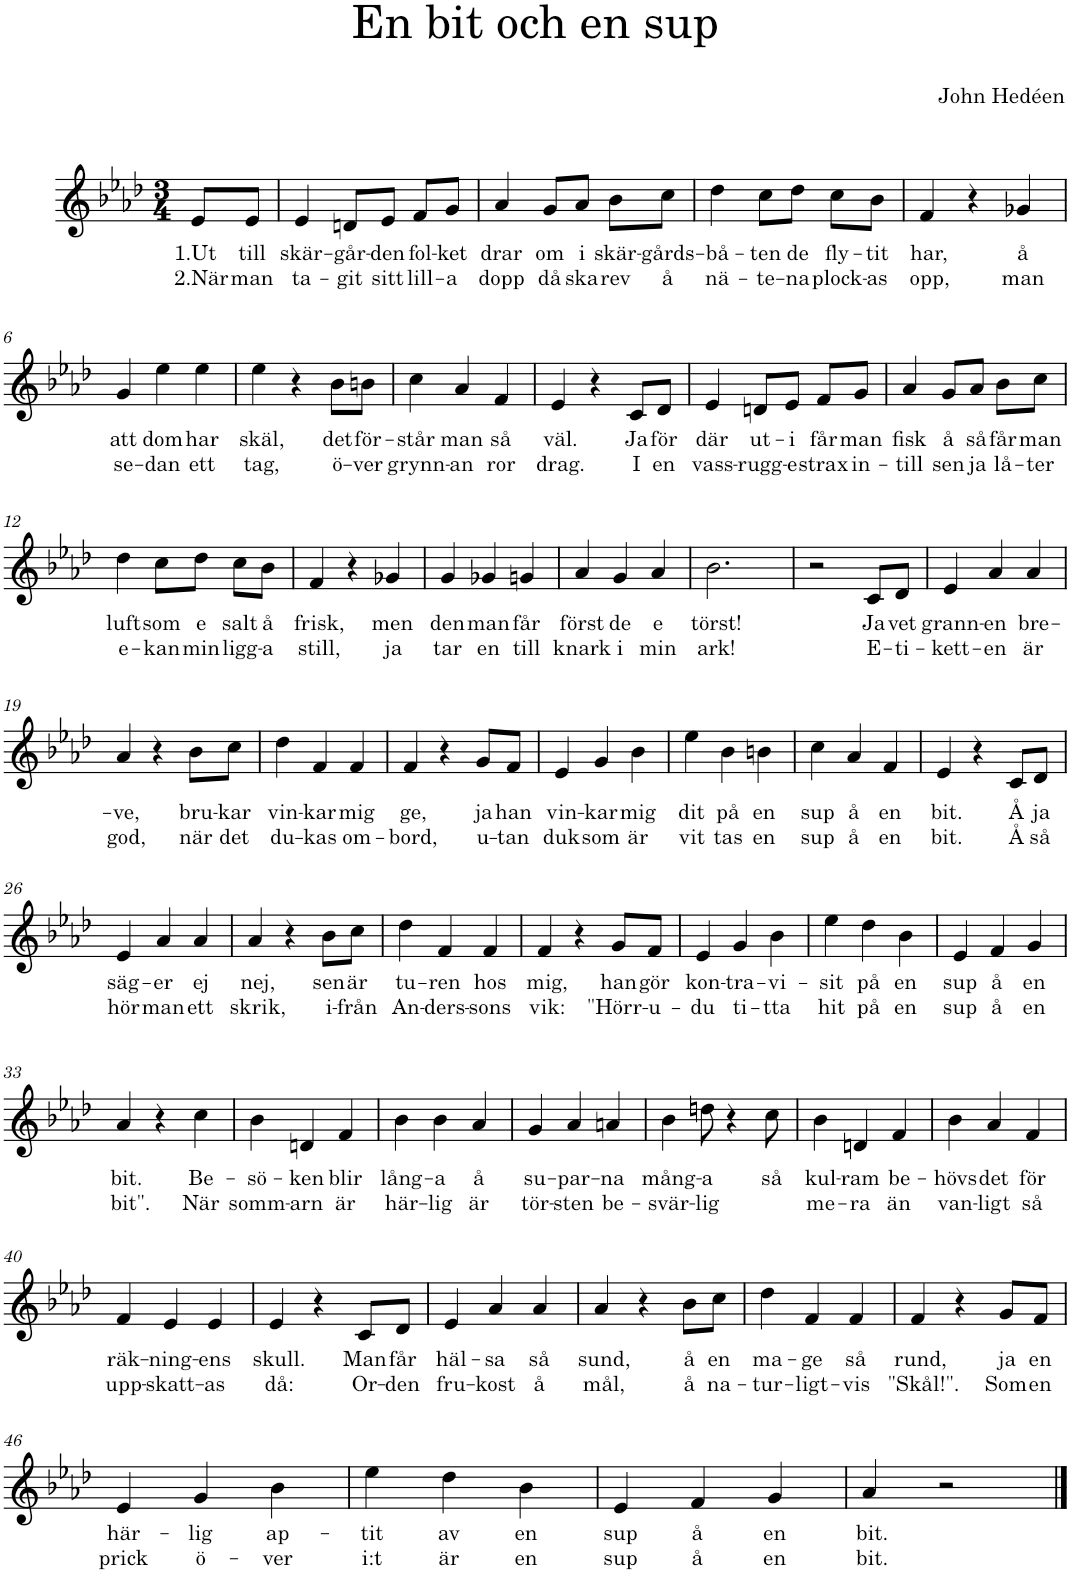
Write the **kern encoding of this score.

**kern	**text	**text
*part1	*part1	*part1
*staff1	*staff1	*staff1
*I"Piano	*	*
*I'Pno.	*	*
*clefG2	*	*
*k[b-e-a-d-]	*	*
*M3/4	*	*
=1	=1	=1
!	!LO:LY:b	!LO:LY:b
8e-/L	1.Ut	2.När
!	!LO:LY:b	!LO:LY:b
8e-/J	till	man
=2	=2	=2
!	!LO:LY:b	!LO:LY:b
4e-/	skär-	ta-
!	!LO:LY:b	!LO:LY:b
8dn/L	-går-	-git
!	!LO:LY:b	!LO:LY:b
8e-/J	-den	sitt
!	!LO:LY:b	!LO:LY:b
8f/L	fol-	lill-
!	!LO:LY:b	!LO:LY:b
8g/J	-ket	-a
=3	=3	=3
!	!LO:LY:b	!LO:LY:b
4a-/	drar	dopp
!	!LO:LY:b	!LO:LY:b
8g/L	om	då
!	!LO:LY:b	!LO:LY:b
8a-/J	i	ska
!	!LO:LY:b	!LO:LY:b
8b-\L	skär-	rev
!	!LO:LY:b	!LO:LY:b
8cc\J	-gårds-	å
=4	=4	=4
!	!LO:LY:b	!LO:LY:b
4dd-\	-bå-	nä-
!	!LO:LY:b	!LO:LY:b
8cc\L	-ten	-te-
!	!LO:LY:b	!LO:LY:b
8dd-\J	de	-na
!	!LO:LY:b	!LO:LY:b
8cc\L	fly-	plock-
!	!LO:LY:b	!LO:LY:b
8b-\J	-tit	-as
=5	=5	=5
!	!LO:LY:b	!LO:LY:b
4f/	har,	opp,
4r	.	.
!	!LO:LY:b	!LO:LY:b
4g-X/	å	man
!!LO:LB:g=z
=6	=6	=6
!	!LO:LY:b	!LO:LY:b
4g/	att	se-
!	!LO:LY:b	!LO:LY:b
4ee-\	dom	-dan
!	!LO:LY:b	!LO:LY:b
4ee-\	har	ett
=7	=7	=7
!	!LO:LY:b	!LO:LY:b
4ee-\	skäl,	tag,
4r	.	.
!	!LO:LY:b	!LO:LY:b
8b-\L	det	ö-
!	!LO:LY:b	!LO:LY:b
8bn\J	för-	-ver
=8	=8	=8
!	!LO:LY:b	!LO:LY:b
4cc\	-står	grynn-
!	!LO:LY:b	!LO:LY:b
4a-/	man	-an
!	!LO:LY:b	!LO:LY:b
4f/	så	ror
=9	=9	=9
!	!LO:LY:b	!LO:LY:b
4e-/	väl.	drag.
4r	.	.
!	!LO:LY:b	!LO:LY:b
8c/L	Ja	I
!	!LO:LY:b	!LO:LY:b
8d-/J	för	en
=10	=10	=10
!	!LO:LY:b	!LO:LY:b
4e-/	där	vass-
!	!LO:LY:b	!LO:LY:b
8dn/L	ut-	-rugg-
!	!LO:LY:b	!LO:LY:b
8e-/J	-i	-e
!	!LO:LY:b	!LO:LY:b
8f/L	får	strax
!	!LO:LY:b	!LO:LY:b
8g/J	man	in-
=11	=11	=11
!	!LO:LY:b	!LO:LY:b
4a-/	fisk	-till
!	!LO:LY:b	!LO:LY:b
8g/L	å	sen
!	!LO:LY:b	!LO:LY:b
8a-/J	så	ja
!	!LO:LY:b	!LO:LY:b
8b-\L	får	lå-
!	!LO:LY:b	!LO:LY:b
8cc\J	man	-ter
!!LO:LB:g=z
=12	=12	=12
!	!LO:LY:b	!LO:LY:b
4dd-\	luft	e-
!	!LO:LY:b	!LO:LY:b
8cc\L	som	-kan
!	!LO:LY:b	!LO:LY:b
8dd-\J	e	min
!	!LO:LY:b	!LO:LY:b
8cc\L	salt	ligg-
!	!LO:LY:b	!LO:LY:b
8b-\J	å	-a
=13	=13	=13
!	!LO:LY:b	!LO:LY:b
4f/	frisk,	still,
4r	.	.
!	!LO:LY:b	!LO:LY:b
4g-X/	men	ja
=14	=14	=14
!	!LO:LY:b	!LO:LY:b
4g/	den	tar
!	!LO:LY:b	!LO:LY:b
4g-X/	man	en
!	!LO:LY:b	!LO:LY:b
4gn/	får	till
=15	=15	=15
!	!LO:LY:b	!LO:LY:b
4a-/	först	knark
!	!LO:LY:b	!LO:LY:b
4g/	de	i
!	!LO:LY:b	!LO:LY:b
4a-/	e	min
=16	=16	=16
!	!LO:LY:b	!LO:LY:b
2.b-\	törst!	ark!
=17	=17	=17
2r	.	.
!	!LO:LY:b	!LO:LY:b
8c/L	Ja	E-
!	!LO:LY:b	!LO:LY:b
8d-/J	vet	-ti-
=18	=18	=18
!	!LO:LY:b	!LO:LY:b
4e-/	grann-	-kett-
!	!LO:LY:b	!LO:LY:b
4a-/	-en	-en
!	!LO:LY:b	!LO:LY:b
4a-/	bre-	är
!!LO:LB:g=z
=19	=19	=19
!	!LO:LY:b	!LO:LY:b
4a-/	-ve,	god,
4r	.	.
!	!LO:LY:b	!LO:LY:b
8b-\L	bru-	när
!	!LO:LY:b	!LO:LY:b
8cc\J	-kar	det
=20	=20	=20
!	!LO:LY:b	!LO:LY:b
4dd-\	vin-	du-
!	!LO:LY:b	!LO:LY:b
4f/	-kar	-kas
!	!LO:LY:b	!LO:LY:b
4f/	mig	om-
=21	=21	=21
!	!LO:LY:b	!LO:LY:b
4f/	ge,	-bord,
4r	.	.
!	!LO:LY:b	!LO:LY:b
8g/L	ja	u-
!	!LO:LY:b	!LO:LY:b
8f/J	han	-tan
=22	=22	=22
!	!LO:LY:b	!LO:LY:b
4e-/	vin-	duk
!	!LO:LY:b	!LO:LY:b
4g/	-kar	som
!	!LO:LY:b	!LO:LY:b
4b-\	mig	är
=23	=23	=23
!	!LO:LY:b	!LO:LY:b
4ee-\	dit	vit
!	!LO:LY:b	!LO:LY:b
4b-\	på	tas
!	!LO:LY:b	!LO:LY:b
4bn\	en	en
=24	=24	=24
!	!LO:LY:b	!LO:LY:b
4cc\	sup	sup
!	!LO:LY:b	!LO:LY:b
4a-/	å	å
!	!LO:LY:b	!LO:LY:b
4f/	en	en
=25	=25	=25
!	!LO:LY:b	!LO:LY:b
4e-/	bit.	bit.
4r	.	.
!	!LO:LY:b	!LO:LY:b
8c/L	Å	Å
!	!LO:LY:b	!LO:LY:b
8d-/J	ja	så
!!LO:LB:g=z
=26	=26	=26
!	!LO:LY:b	!LO:LY:b
4e-/	säg-	hör
!	!LO:LY:b	!LO:LY:b
4a-/	-er	man
!	!LO:LY:b	!LO:LY:b
4a-/	ej	ett
=27	=27	=27
!	!LO:LY:b	!LO:LY:b
4a-/	nej,	skrik,
4r	.	.
!	!LO:LY:b	!LO:LY:b
8b-\L	sen	i-
!	!LO:LY:b	!LO:LY:b
8cc\J	är	-från
=28	=28	=28
!	!LO:LY:b	!LO:LY:b
4dd-\	tu-	An-
!	!LO:LY:b	!LO:LY:b
4f/	-ren	-ders-
!	!LO:LY:b	!LO:LY:b
4f/	hos	-sons
=29	=29	=29
!	!LO:LY:b	!LO:LY:b
4f/	mig,	vik:
4r	.	.
!	!LO:LY:b	!LO:LY:b
8g/L	han	"Hörr-
!	!LO:LY:b	!LO:LY:b
8f/J	gör	-u-
=30	=30	=30
!	!LO:LY:b	!LO:LY:b
4e-/	kon-	-du
!	!LO:LY:b	!LO:LY:b
4g/	-tra-	ti-
!	!LO:LY:b	!LO:LY:b
4b-\	-vi-	-tta
=31	=31	=31
!	!LO:LY:b	!LO:LY:b
4ee-\	-sit	hit
!	!LO:LY:b	!LO:LY:b
4dd-\	på	på
!	!LO:LY:b	!LO:LY:b
4b-\	en	en
=32	=32	=32
!	!LO:LY:b	!LO:LY:b
4e-/	sup	sup
!	!LO:LY:b	!LO:LY:b
4f/	å	å
!	!LO:LY:b	!LO:LY:b
4g/	en	en
!!LO:LB:g=z
=33	=33	=33
!	!LO:LY:b	!LO:LY:b
4a-/	bit.	bit".
4r	.	.
!	!LO:LY:b	!LO:LY:b
4cc\	Be-	När
=34	=34	=34
!	!LO:LY:b	!LO:LY:b
4b-\	-sö-	somm-
!	!LO:LY:b	!LO:LY:b
4dn/	-ken	-arn
!	!LO:LY:b	!LO:LY:b
4f/	blir	är
=35	=35	=35
!	!LO:LY:b	!LO:LY:b
4b-\	lång-	här-
!	!LO:LY:b	!LO:LY:b
4b-\	-a	-lig
!	!LO:LY:b	!LO:LY:b
4a-/	å	är
=36	=36	=36
!	!LO:LY:b	!LO:LY:b
4g/	su-	tör-
!	!LO:LY:b	!LO:LY:b
4a-/	-par-	-sten
!	!LO:LY:b	!LO:LY:b
4an/	-na	be-
=37	=37	=37
!	!LO:LY:b	!LO:LY:b
4b-\	mång-	-svär-
!	!LO:LY:b	!LO:LY:b
8ddn\	-a	-lig
4r	.	.
!	!LO:LY:b	!
8cc\	så	.
=38	=38	=38
!	!LO:LY:b	!LO:LY:b
4b-\	kul-	me-
!	!LO:LY:b	!LO:LY:b
4dn/	-ram	-ra
!	!LO:LY:b	!LO:LY:b
4f/	be-	än
=39	=39	=39
!	!LO:LY:b	!LO:LY:b
4b-\	-hövs	van-
!	!LO:LY:b	!LO:LY:b
4a-/	det	-ligt
!	!LO:LY:b	!LO:LY:b
4f/	för	så
!!LO:LB:g=z
=40	=40	=40
!	!LO:LY:b	!LO:LY:b
4f/	räk-	upp-
!	!LO:LY:b	!LO:LY:b
4e-/	-ning-	-skatt-
!	!LO:LY:b	!LO:LY:b
4e-/	-ens	-as
=41	=41	=41
!	!LO:LY:b	!LO:LY:b
4e-/	skull.	då:
4r	.	.
!	!LO:LY:b	!LO:LY:b
8c/L	Man	Or-
!	!LO:LY:b	!LO:LY:b
8d-/J	får	-den
=42	=42	=42
!	!LO:LY:b	!LO:LY:b
4e-/	häl-	fru-
!	!LO:LY:b	!LO:LY:b
4a-/	-sa	-kost
!	!LO:LY:b	!LO:LY:b
4a-/	så	å
=43	=43	=43
!	!LO:LY:b	!LO:LY:b
4a-/	sund,	mål,
4r	.	.
!	!LO:LY:b	!LO:LY:b
8b-\L	å	å
!	!LO:LY:b	!LO:LY:b
8cc\J	en	na-
=44	=44	=44
!	!LO:LY:b	!LO:LY:b
4dd-\	ma-	-tur-
!	!LO:LY:b	!LO:LY:b
4f/	-ge	-ligt-
!	!LO:LY:b	!LO:LY:b
4f/	så	-vis
=45	=45	=45
!	!LO:LY:b	!LO:LY:b
4f/	rund,	"Skål!".
4r	.	.
!	!LO:LY:b	!LO:LY:b
8g/L	ja	Som
!	!LO:LY:b	!LO:LY:b
8f/J	en	en
!!LO:LB:g=z
=46	=46	=46
!	!LO:LY:b	!LO:LY:b
4e-/	här-	prick
!	!LO:LY:b	!LO:LY:b
4g/	-lig	ö-
!	!LO:LY:b	!LO:LY:b
4b-\	ap-	-ver
=47	=47	=47
!	!LO:LY:b	!LO:LY:b
4ee-\	-tit	i:t
!	!LO:LY:b	!LO:LY:b
4dd-\	av	är
!	!LO:LY:b	!LO:LY:b
4b-\	en	en
=48	=48	=48
!	!LO:LY:b	!LO:LY:b
4e-/	sup	sup
!	!LO:LY:b	!LO:LY:b
4f/	å	å
!	!LO:LY:b	!LO:LY:b
4g/	en	en
=49	=49	=49
!	!LO:LY:b	!LO:LY:b
4a-/	bit.	bit.
2r	.	.
==	==	==
*-	*-	*-
